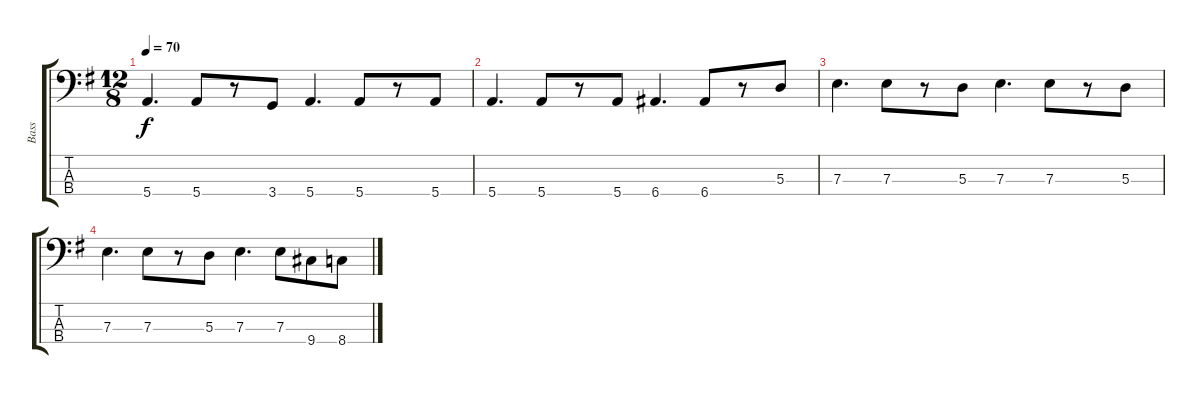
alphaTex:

\track ("Bass" "Bass") {instrument acousticbass}
\staff {score tabs}
\tuning (G2 D2 A1 E1) {hide}
\ts (12 8)
\tempo 70
\clef f4
\ks eminor
5.4.4{d dy f instrument acousticbass} 5.4.8 r.8 3.4.8 5.4.4{d} 5.4.8 r.8 5.4.8 |
5.4.4{d} 5.4.8 r.8 5.4.8 6.4.4{d} 6.4.8 r.8 5.3.8 |
7.3.4{d} 7.3.8 r.8 5.3.8 7.3.4{d} 7.3.8 r.8 5.3.8 |
7.3.4{d} 7.3.8 r.8 5.3.8 7.3.4{d} 7.3.8 9.4.8 8.4.8
